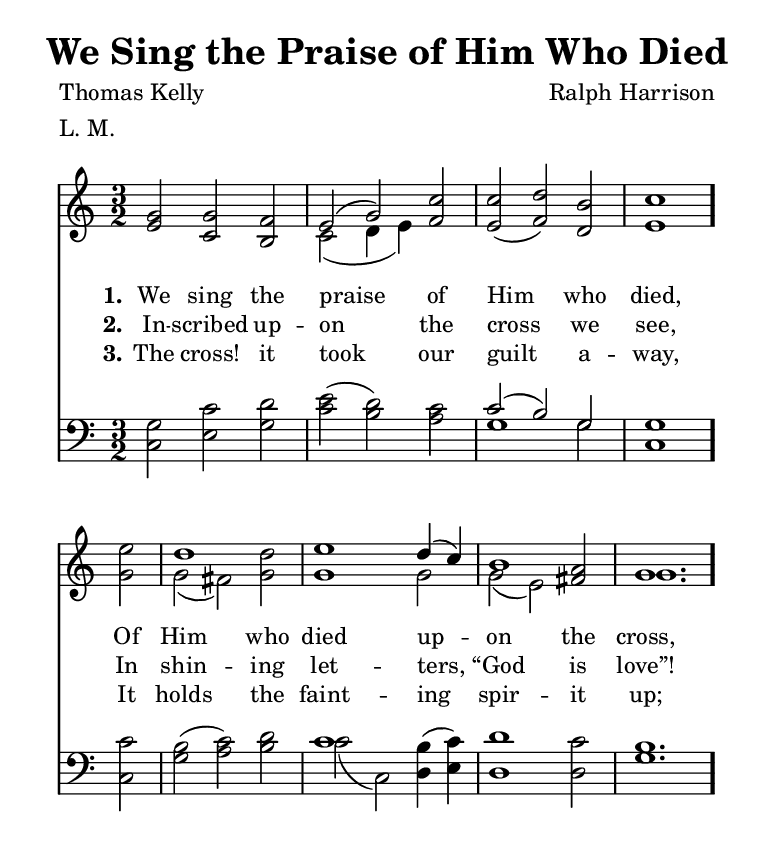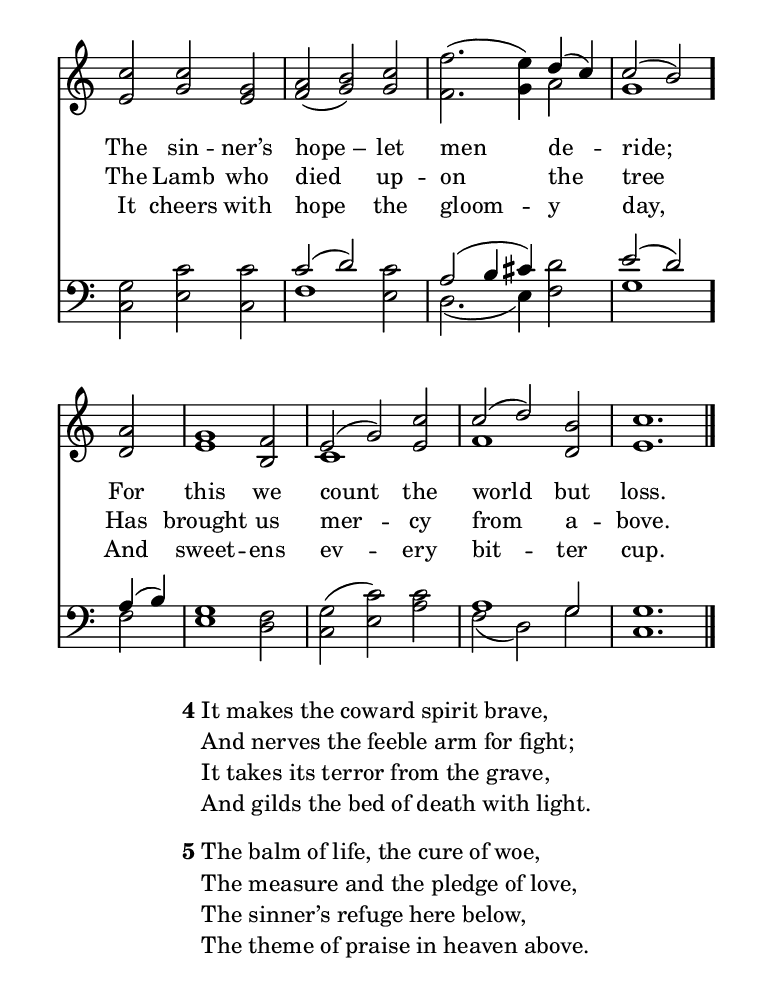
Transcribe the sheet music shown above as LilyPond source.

\include "common/global.ily"
\paper {
  \include "common/paper.ily"
  ragged-bottom = ##t
}

\header{
  %gospel
  hymnnumber = "131"
  title = "We Sing the Praise of Him Who Died"
  tunename = "Warrington" % see https://hymnary.org/tune/warrington_harrison
  meter = "L. M."
  poet = "Thomas Kelly" % see https://hymnary.org/text/we_sing_the_praise_of_him_who_died
  composer = "Ralph Harrison" % see https://hymnary.org/tune/warrington_harrison
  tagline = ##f
}

% for fermata in MIDI
ta = { \tempo 2=80 }
tb = { \tempo 2=40 }

global = {
  \include "common/overrides.ily"
  \override Staff.TimeSignature.style = #'numbered
  \time 3/2
  \override Score.MetronomeMark.transparent = ##t % hide all fermata changes too
  \ta
  \key c \major
  \autoBeamOff
}

notesSoprano = {
\global
\relative c'' {

g2 g f | e( g) c | c( d) b | c1
e2 | d1 d2 | e1 d4( c) | b1 a2 | g1. |
c2 c g | a( b) c | f2.( e4) d( c) | c2( b)
a | g1 f2 | e( g) c | c( d) b | c1. |

  \bar "|."

}
}

notesAlto = {
\global
\relative e' {

e2 c b | c( d4 e) f2 | e( f) d | e1
g2 | g( fis) g | g1 g2 | g( e) fis | g1. |
e2 g e | f( g) g | f2.( g4) a2 | g1
d2 | e1 b2 | c1 e2 | f1 d2 | e1. |

}
}

notesTenor = {
\global
\relative a {

g2 c d | e( d) c | c( b) g | g1
c2 | b( c) d | c1 b4( c) | d1 c2 | b1. |
g2 c c | c( d) c | a( b4 cis) d2 | e( d)
a4( b) | g1 f2 | g( c) c | a1 g2 | g1. |

}
}

notesBass = {
\global
\relative f {

c2 e g | c( b) a | g1 g2 | c,1
c2 | g'( a) b | c( c,) d4( e) | d1 d2 | g1. |
c,2 e c | f1 e2 | d2.( e4) f2 | g1
f2 | e1 d2 | c( e) a | f( d) g | c,1. |

}
}

wordsA = \lyricmode {
\set stanza = "1."

We sing the praise of Him who died, \bar "."
Of Him who died up -- on the cross, \bar "."
The sin -- ner’s hope_– let men de -- ride; \bar "."
For this we count the world but loss. \bar "."

}

wordsB = \lyricmode {
\set stanza = "2."

In -- scribed up -- on the cross we see,
In shin -- ing let -- ters, “God is love”!
The Lamb who died up -- on the tree
Has brought us mer -- cy from a -- bove.

}

wordsC = \lyricmode {
\set stanza = "3."

The cross! it took our guilt a -- way,
It holds the faint -- ing spir -- it up;
It cheers with hope the gloom -- y day,
And sweet -- ens ev -- ery bit -- ter cup.

}

wordsD = \markuplist {

\line { It makes the coward spirit brave, }
\line { And nerves the feeble arm for fight; }
\line { It takes its terror from the grave, }
\line { And gilds the bed of death with light. }

}

wordsE = \markuplist {

\line { The balm of life, the cure of woe, }
\line { The measure and the pledge of love, }
\line { The sinner’s refuge here below, }
\line { The theme of praise in heaven above. }

}

\score {
  \context ChoirStaff <<
    \context Staff = upper <<
      \set Staff.autoBeaming = ##f
      \set ChoirStaff.systemStartDelimiter = #'SystemStartBar
      \set ChoirStaff.printPartCombineTexts = ##f
      \partcombine #'(2 . 11) \notesSoprano \notesAlto
      \context NullVoice = sopranos { \voiceOne << \notesSoprano >> }
      \context Lyrics = one   \lyricsto sopranos \wordsA
      \context Lyrics = two   \lyricsto sopranos \wordsB
      \context Lyrics = three \lyricsto sopranos \wordsC
    >>
    \context Staff = men <<
      \set Staff.autoBeaming = ##f
      \clef bass
      \set ChoirStaff.printPartCombineTexts = ##f
      \partcombine #'(2 . 11) \notesTenor \notesBass
    >>
  >>
  \layout {
    \include "common/layout.ily"
  }
  #(cond ((ly:get-option 'eog-midi-permitted) #{ \midi{
    \include "common/midi.ily"
  } #}))
}

\markup { \column {
  \fill-line { \vcenter \column {
    \vspace #1
    \line{ \bold 4 \column { \wordsD } } \combine \null \vspace #0.4
    \line{ \bold 5 \column { \wordsE } }
    \vspace #1
  } }
} }

\version "2.19.49"  % necessary for upgrading to future LilyPond versions.

% vi:set et ts=2 sw=2 ai nocindent syntax=lilypond:
